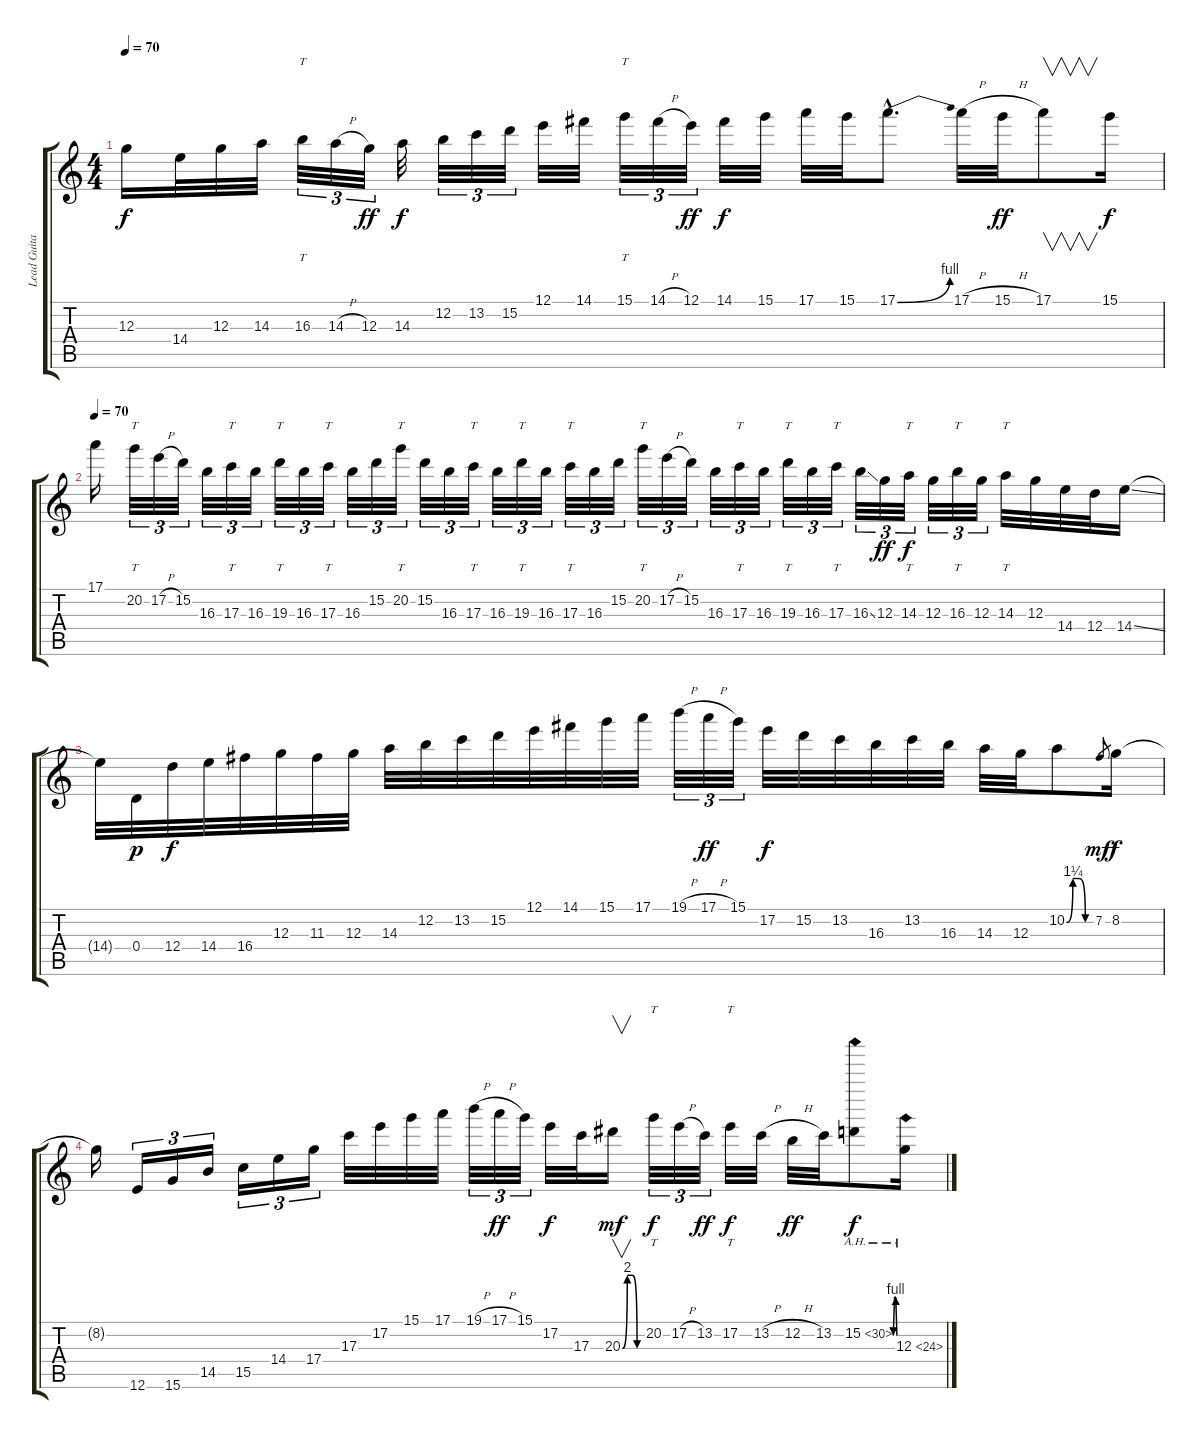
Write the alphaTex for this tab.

\track ("Lead Guitar 2" "Lead Guita") {instrument distortionguitar}
\staff {score tabs}
\tuning (E4 B3 G3 D3 A2 E2) {hide}
\ts (4 4)
\tempo 70
\clef g2
\ks c
12.3{t}.16{dy f} 14.4.32 12.3.32 14.3.32 16.3.32{tt tu (3 2)} 14.3{h}.32{tu (3 2)} 12.3.32{tu (3 2) dy ff} 14.3.32{dy f} 12.2.32{tu (3 2)} 13.2.32{tu (3 2)} 15.2.32{tu (3 2)} 12.1.32 14.1.32 15.1.32{tt tu (3 2)} 14.1{h}.32{tu (3 2)} 12.1.32{tu (3 2) dy ff} 14.1.32{dy f} 15.1.32 17.1.32 15.1.32 17.1{be (bend 0 0 60 4) hac}.8{d} 17.1{h}.32 15.1{h}.32{dy ff} 17.1.8{v} 15.1.16{dy f} |
\section ("" "")
\tempo 70
17.1.16 20.2.32{tt tu (3 2) volume 10 instrument overdrivenguitar} 17.2{h}.32{tu (3 2)} 15.2.32{tu (3 2)} 16.3.32{tu (3 2)} 17.3.32{tt tu (3 2)} 16.3.32{tu (3 2)} 19.3.32{tt tu (3 2)} 16.3.32{tu (3 2)} 17.3.32{tt tu (3 2)} 16.3.32{tu (3 2)} 15.2.32{tu (3 2)} 20.2.32{tt tu (3 2)} 15.2.32{tu (3 2)} 16.3.32{tu (3 2)} 17.3.32{tt tu (3 2)} 16.3.32{tu (3 2)} 19.3.32{tt tu (3 2)} 16.3.32{tu (3 2)} 17.3.32{tt tu (3 2)} 16.3.32{tu (3 2)} 15.2.32{tu (3 2)} 20.2.32{tt tu (3 2)} 17.2{h}.32{tu (3 2)} 15.2.32{tu (3 2)} 16.3.32{tu (3 2)} 17.3.32{tt tu (3 2)} 16.3.32{tu (3 2)} 19.3.32{tt tu (3 2)} 16.3.32{tu (3 2)} 17.3.32{tt tu (3 2)} 16.3{ss}.32{tu (3 2)} 12.3.32{tu (3 2) dy ff} 14.3.32{tt tu (3 2) dy f} 12.3.32{tu (3 2)} 16.3.32{tt tu (3 2)} 12.3.32{tu (3 2)} 14.3.32{tt} 12.3.32 14.4.32 12.4.32 14.4{ss}.16 |
14.4{t}.32 0.4.32{dy p} 12.4.32{dy f} 14.4.32 16.4.32 12.3.32 11.3.32 12.3.32 14.3.32 12.2.32 13.2.32 15.2.32 12.1.32 14.1.32 15.1.32 17.1.32 19.1{h}.32{tu (3 2)} 17.1{h}.32{tu (3 2) dy ff} 15.1.32{tu (3 2)} 17.2.32{dy f} 15.2.32 13.2.32 16.3.32 13.2.32 16.3.32 14.3.32 12.3.32 10.2{be (custom 0 0 15 5 30 5 45 0 60 0)}.8 7.2.8{gr dy mf} 8.2.16{dy f} |
8.2{t}.16 12.6.16{tu (3 2)} 15.6.16{tu (3 2)} 14.5.16{tu (3 2)} 15.5.16{tu (3 2)} 14.4.16{tu (3 2)} 17.4.16{tu (3 2)} 17.3.32 17.2.32 15.1.32 17.1.32 19.1{h}.32{tu (3 2)} 17.1{h}.32{tu (3 2) dy ff} 15.1.32{tu (3 2)} 17.2.32{dy f} 17.3.32 20.3{be (custom 0 0 15 8 30 8 45 0 60 0)}.16{v dy mf} 20.2.32{tt tu (3 2) dy f} 17.2{h}.32{tu (3 2)} 13.2.32{tu (3 2) dy ff} 17.2.32{tt dy f} 13.2{h}.32 12.2{h}.32{dy ff} 13.2.32 15.2{be (custom 0 0 15 4 30 4 45 0 60 0) ah 15}.8{dy f} 12.3{ah 12}.16
